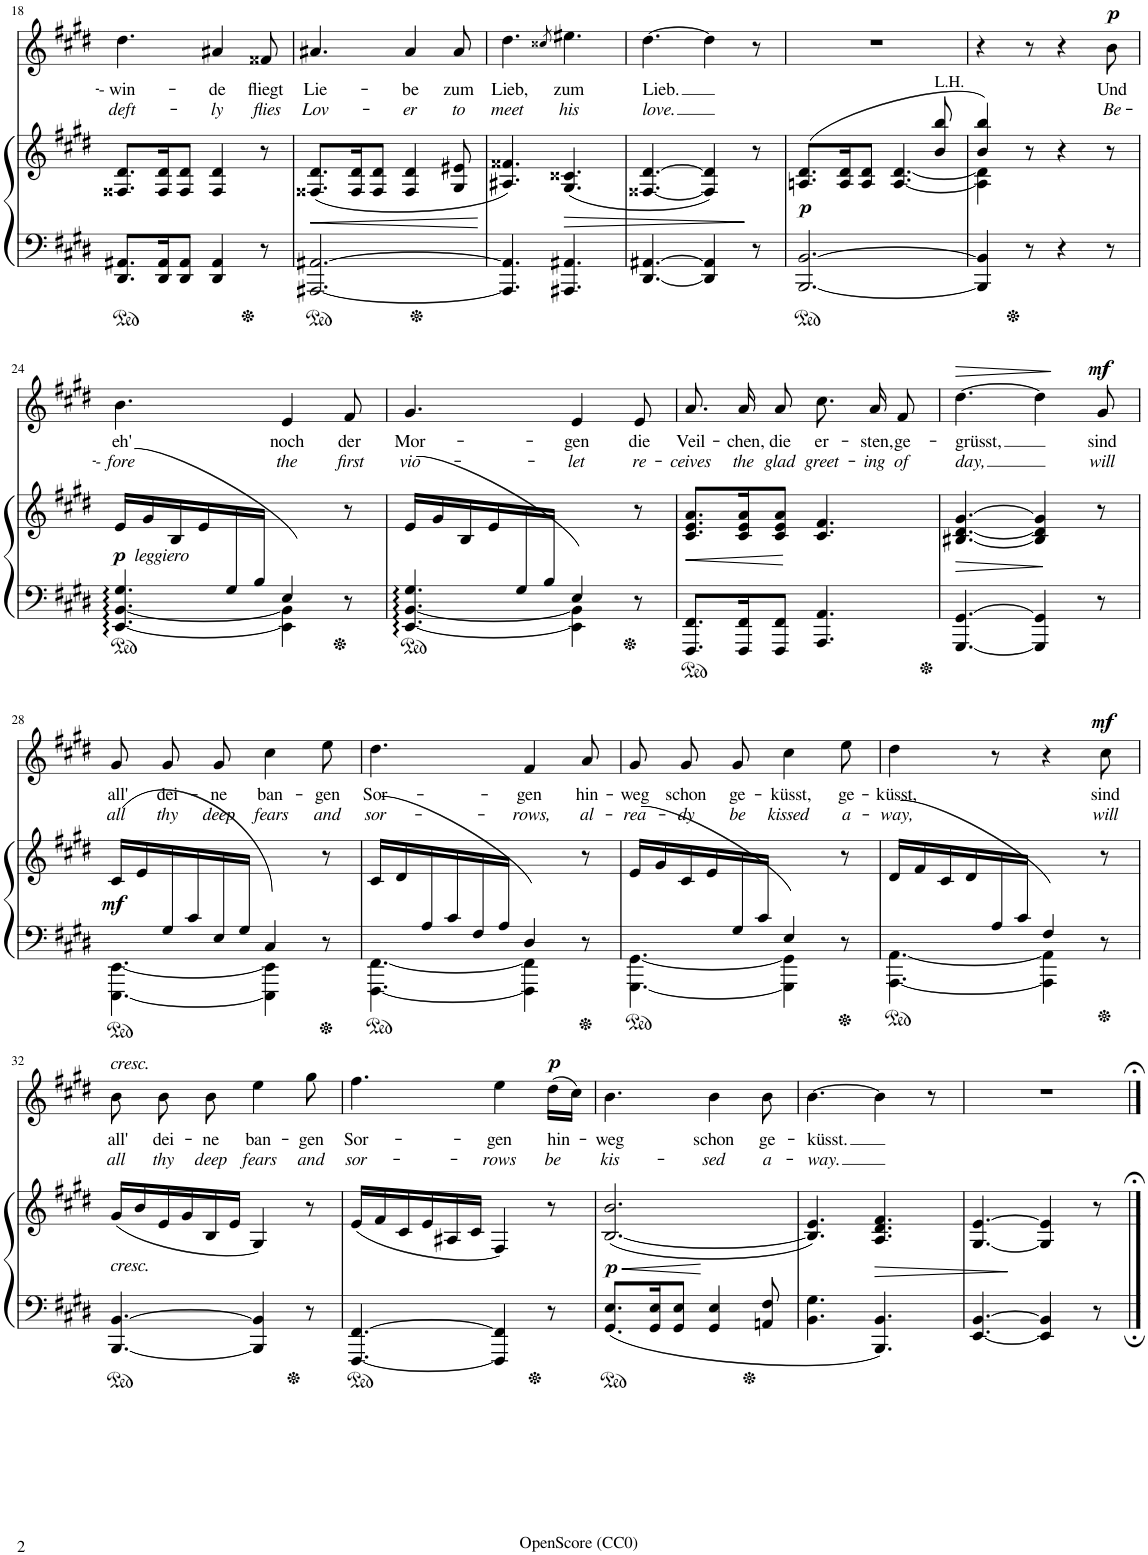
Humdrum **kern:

**kern	**kern	**dynam	**kern	**text	**text	**dynam
*part2	*part2	*part2	*part1	*part1	*part1	*part1
*staff3	*staff2	*staff2/3	*staff1	*staff1	*staff1	*staff1
*I"Pianoforte	*	*	*I"Singstimme Voice	*	*	*
*I'Pno	*	*	*	*	*	*
!!LO:PB:g=z
*clefF4	*clefG2	*	*clefG2	*	*	*
*k[f#c#g#d#]	*k[f#c#g#d#]	*	*k[f#c#g#d#]	*	*	*
*M6/8	*M6/8	*	*M6/8	*	*	*
=18	=18	=18	=18	=18	=18	=18
!	!	!	!	!LO:LY:b	!LO:LY:b	!
8.DD#/ 8.AA#X/L	8.F##X/ 8.d#/L	.	4.dd#\	-- win-	deft-	.
16DD#/ 16AA#/K	16F##/ 16d#/K	.	.	.	.	.
8DD#/ 8AA#/J	8F##/ 8d#/J	.	.	.	.	.
!	!	!	!	!LO:LY:b	!LO:LY:b	!
4DD#/ 4AA#/	4F##/ 4d#/	.	4a#X/	-de	-ly	.
!	!	!	!	!LO:LY:b	!LO:LY:b	!
8r	8r	.	8f##X/	fliegt	flies	.
=19	=19	=19	=19	=19	=19	=19
*^	*	*	*	*	*	*
!	!	!	!LO:HP:b	!	!LO:LY:b	!LO:LY:b	!
[<2.AAA#X/ [2.AA#X/	4ryy	(8.F##X/ 8.d#/L	<	4.a#X/	Lie-	Lov-	.
.	.	16F##/ 16d#/K	.	.	.	.	.
.	8ryy	8F##/ 8d#/J	.	.	.	.	.
!	!	!	!	!	!LO:LY:b	!LO:LY:b	!
.	8ryy	4F##/ 4d#/	.	4a#/	-be	-er	.
.	8ryy	.	.	.	.	.	.
!	!	!	!	!	!LO:LY:b	!LO:LY:b	!
.	8ryy	8G#/ 8e#X/	.	8a#/	zum	to	.
=20	=20	=20	=20	=20	=20	=20	=20
!	!	!	!	!	!LO:LY:b	!LO:LY:b	!
*v	*v	*	*	*	*	*	*
4.AAA#/] 4.AA#/]	4.A#X/ 4.f##X/)	.	4.dd#\	Lieb,	meet	.
.	.	.	8qcc##X/	.	.	.
!	!	!LO:HP:b	!	!LO:LY:b	!LO:LY:b	!
4.AAA#X/ 4.AA#X/	(4.G#/ 4.c##X/	>	4.ee#X\	zum	his	.
=21	=21	=21	=21	=21	=21	=21
!	!	!	!	!LO:LY:b	!LO:LY:b	!
[4.DD#/ [4.AA#X/	[4.F##X/ [4.d#/	.	[4.dd#\	Lieb.	love.	.
4DD#/] 4AA#/]	4F##/] 4d#/])	.	4dd#\]	.	.	.
8r	8r	[	8r	.	.	.
=22	=22	=22	=22	=22	=22	=22
*	*^	*	*	*	*	*
!	!	!	!LO:DY:b	!	!	!	!
[2.BBB/ [2.BB/	(8.An/ 8.d#/L	8ryy	p	2.r	.	.	.
*	*v	*v	*	*	*	*	*
.	16A/ 16d#/K	.	.	.	.	.
.	8A/ 8d#/J	.	.	.	.	.
.	[<4.A/ [<4.d#/	.	.	.	.	.
*	*^	*	*	*	*	*
!	!	!LO:TX:a:t=L.H.	!	!	!	!	!
.	.	8b/ 8bb/	.	.	.	.	.
=23	=23	=23	=23	=23	=23	=23	=23
4BBB/] 4BB/]	4b/ 4bb/)	4A\] 4d#\]	.	4r	.	.	.
8r	8r	8ryy	.	8r	.	.	.
4r	4r	4ryy	.	4r	.	.	.
!	!	!	!	!	!LO:LY:b	!LO:LY:b	!LO:DY:a
8r	8r	8ryy	.	8b\	Und	Be-	p
!!LO:LB:g=z
=24	=24	=24	=24	=24	=24	=24	=24
*^	*	*	*	*	*	*	*
!	!	!	!	!LO:DY:b	!	!LO:LY:b	!LO:LY:b	!
!	!	!	!	!LO:DY:n=1:b	!	!	!	!
*	*	*v	*v	*	*	*	*	*
4ryy	[4.EE/ [<4.BB/ 4.G#/	(16e/LL	p other-dynamics	4.b\	eh'	-- fore	.
.	.	16g#/	.	.	.	.	.
.	.	16B/	.	.	.	.	.
.	.	16e/	.	.	.	.	.
16G#/	.	4.ryy	.	.	.	.	.
16B/JJ	.	.	.	.	.	.	.
!	!	!	!	!	!LO:LY:b	!LO:LY:b	!
4E/)	4EE\] 4BB\]	.	.	4e/	noch	the	.
!	!	!	!	!	!LO:LY:b	!LO:LY:b	!
8ryy	8r	8r	.	8f#/	der	first	.
=25	=25	=25	=25	=25	=25	=25	=25
!	!	!	!	!	!LO:LY:b	!LO:LY:b	!
4ryy	[4.EE/ [<4.BB/ 4.G#/	(16e/LL	.	4.g#/	Mor-	vio-	.
.	.	16g#/	.	.	.	.	.
.	.	16B/	.	.	.	.	.
.	.	16e/	.	.	.	.	.
16G#/	.	4.ryy	.	.	.	.	.
16B/JJ	.	.	.	.	.	.	.
!	!	!	!	!	!LO:LY:b	!LO:LY:b	!
4E/)	4EE\] 4BB\]	.	.	4e/	-gen	-let	.
!	!	!	!	!	!LO:LY:b	!LO:LY:b	!
8ryy	8r	8r	.	8e/	die	re-	.
=26	=26	=26	=26	=26	=26	=26	=26
!	!	!	!LO:HP:b	!	!LO:LY:b	!LO:LY:b	!
8.FFF#/ 8.FF#/L	4.ryy	8.c#/ 8.e/ 8.a/L	<	8.a/	Veil-	-ceives	.
!	!	!	!	!	!LO:LY:b	!LO:LY:b	!
16FFF#/ 16FF#/K	.	16c#/ 16e/ 16a/K	.	16a/	-chen,	the	.
!	!	!	!	!	!LO:LY:b	!LO:LY:b	!
8FFF#/ 8FF#/J	.	8c#/ 8e/ 8a/J	]	8a/	die	glad	.
!	!	!	!	!	!LO:LY:b	!LO:LY:b	!
4.AAA/ 4.AA/	8ryy	4.c#/ 4.f#/	.	8.cc#\	er-	greet-	.
.	8ryy	.	.	.	.	.	.
!	!	!	!	!	!LO:LY:b	!LO:LY:b	!
.	.	.	.	16a/	-sten,	-ing	.
!	!	!	!	!	!LO:LY:b	!LO:LY:b	!
.	8ryy	.	.	8f#/	ge-	of	.
=27	=27	=27	=27	=27	=27	=27	=27
!	!	!	!LO:HP:b	!	!LO:LY:b	!LO:LY:b	!LO:HP:b
*v	*v	*	*	*	*	*	*
[4.GGG#/ [4.GG#/	[4.B#X/ [4.d#/ [4.g#/	>	[4.dd#\	-grüsst,	day,	>
4GGG#/] 4GG#/]	4B#/] 4d#/] 4g#/]	[	4dd#\]	.	.	]
!	!	!	!	!LO:LY:b	!LO:LY:b	!LO:DY:a
8r	8r	.	8g#/	sind	will	mf
!!LO:LB:g=z
=28	=28	=28	=28	=28	=28	=28
*^	*	*	*	*	*	*
!	!	!	!LO:DY:b	!	!LO:LY:b	!LO:LY:b	!
8ryy	[<4.EEE\ [<4.EE\	(16c#/LL	mf	8g#/	all'	all	.
.	.	16e/	.	.	.	.	.
!	!	!	!	!	!LO:LY:b	!LO:LY:b	!
16G#/	.	2ryy	.	8g#/	dei-	thy	.
16c#/	.	.	.	.	.	.	.
!	!	!	!	!	!LO:LY:b	!LO:LY:b	!
16E/	.	.	.	8g#/	-ne	deep	.
16G#/JJ	.	.	.	.	.	.	.
!	!	!	!	!	!LO:LY:b	!LO:LY:b	!
4C#/)	4EEE\] 4EE\]	.	.	4cc#\	ban-	fears	.
!	!	!	!	!	!LO:LY:b	!LO:LY:b	!
8ryy	8r	8r	.	8ee\	-gen	and	.
=29	=29	=29	=29	=29	=29	=29	=29
!	!	!	!	!	!LO:LY:b	!LO:LY:b	!
8ryy	[4.FFF#\ [<4.FF#\	(16c#/LL	.	4.dd#\	Sor-	sor-	.
.	.	16d#/	.	.	.	.	.
16A/	.	2ryy	.	.	.	.	.
16c#/	.	.	.	.	.	.	.
16F#/	.	.	.	.	.	.	.
16A/JJ	.	.	.	.	.	.	.
!	!	!	!	!	!LO:LY:b	!LO:LY:b	!
4D#/)	4FFF#\] 4FF#\]	.	.	4f#/	-gen	-rows,	.
!	!	!	!	!	!LO:LY:b	!LO:LY:b	!
8ryy	8r	8r	.	8a/	hin-	al-	.
=30	=30	=30	=30	=30	=30	=30	=30
!	!	!	!	!	!LO:LY:b	!LO:LY:b	!
4ryy	[<4.GGG#\ [<4.GG#\	(16e/LL	.	8g#/	-weg	-rea-	.
.	.	16g#/	.	.	.	.	.
!	!	!	!	!	!LO:LY:b	!LO:LY:b	!
.	.	16c#/	.	8g#/	schon	-dy	.
.	.	16e/	.	.	.	.	.
!	!	!	!	!	!LO:LY:b	!LO:LY:b	!
16G#/	.	4.ryy	.	8g#/	ge-	be	.
16c#/JJ	.	.	.	.	.	.	.
!	!	!	!	!	!LO:LY:b	!LO:LY:b	!
4E/)	4GGG#\] 4GG#\]	.	.	4cc#\	-küsst,	kissed	.
!	!	!	!	!	!LO:LY:b	!LO:LY:b	!
8ryy	8r	8r	.	8ee\	ge-	a-	.
=31	=31	=31	=31	=31	=31	=31	=31
!	!	!	!	!	!LO:LY:b	!LO:LY:b	!
4ryy	[4.AAA\ [<4.AA\	(16d#/LL	.	4dd#\	-küsst,	-way,	.
.	.	16f#/	.	.	.	.	.
.	.	16c#/	.	.	.	.	.
.	.	16d#/	.	.	.	.	.
16A/	.	4.ryy	.	8r	.	.	.
16c#/JJ	.	.	.	.	.	.	.
4F#/)	4AAA\] 4AA\]	.	.	4r	.	.	.
!	!	!	!	!	!LO:LY:b	!LO:LY:b	!LO:DY:a
8ryy	8r	8r	.	8cc#\	sind	will	mf
!!LO:LB:g=z
=32	=32	=32	=32	=32	=32	=32	=32
!	!	!	!	!LO:TX:a:i:t=cresc.	!	!	!
!	!	!LO:TX:b:i:t=cresc.	!	!	!	!	!
!	!	!	!	!	!LO:LY:b	!LO:LY:b	!
*v	*v	*	*	*	*	*	*
[<4.BBB/ [4.BB/	(16g#/LL	.	8b\	all'	all	.
.	16b/	.	.	.	.	.
!	!	!	!	!LO:LY:b	!LO:LY:b	!
.	16e/	.	8b\	dei-	thy	.
.	16g#/	.	.	.	.	.
!	!	!	!	!LO:LY:b	!LO:LY:b	!
.	16B/	.	8b\	-ne	deep	.
.	16e/JJ	.	.	.	.	.
!	!	!	!	!LO:LY:b	!LO:LY:b	!
4BBB/] 4BB/]	4G#/)	.	4ee\	ban-	fears	.
!	!	!	!	!LO:LY:b	!LO:LY:b	!
8r	8r	.	8gg#\	-gen	and	.
=33	=33	=33	=33	=33	=33	=33
!	!	!	!	!LO:LY:b	!LO:LY:b	!
[4.FFF#/ [>4.FF#/	(16e/LL	.	4.ff#\	Sor-	sor-	.
.	16f#/	.	.	.	.	.
.	16c#/	.	.	.	.	.
.	16e/	.	.	.	.	.
.	16A#X/	.	.	.	.	.
.	16c#/JJ	.	.	.	.	.
!	!	!	!	!LO:LY:b	!LO:LY:b	!
4FFF#/] 4FF#/]	4F#/)	.	4ee\	-gen	-rows	.
!	!	!	!	!LO:LY:b	!LO:LY:b	!LO:DY:a
8r	8r	.	(16dd#\LL	hin-	be	p
.	.	.	16cc#\JJ)	.	.	.
=34	=34	=34	=34	=34	=34	=34
!	!	!LO:HP:b=2	!	!LO:LY:b	!LO:LY:b	!
!	!	!LO:DY:n=1:a=2	!	!	!	!
8.GG#/ 8.E/L	([2.B/ 2.b/	< p	4.b\	-weg	kis-	.
16GG#/ 16E/K	.	.	.	.	.	.
8GG#/ 8E/J	.	.	.	.	.	.
!	!	!	!	!LO:LY:b	!LO:LY:b	!
4GG#/ 4E/	.	]	4b\	schon	-sed	.
!	!	!	!	!LO:LY:b	!LO:LY:b	!
8AAn/ 8F#/	.	.	8b\	ge-	a-	.
=35	=35	=35	=35	=35	=35	=35
!	!	!	!	!LO:LY:b	!LO:LY:b	!
4.BB\ 4.G#\	4.B/] 4.e/)	.	[4.b\	-küsst.	-way.	.
4.BBB/ 4.BB/	4.A/ 4.d#/ 4.f#/	.	4b\]	.	.	.
.	.	.	8r	.	.	.
=36	=36	=36	=36	=36	=36	=36
[4.EE/ [4.BB/	[4.G#/ [4.e/	.	2.r	.	.	.
4EE/] 4BB/]	4G#/] 4e/]	[	.	.	.	.
8r	8r	.	.	.	.	.
==	==	==	==	==	==	==
*-	*-	*-	*-	*-	*-	*-
